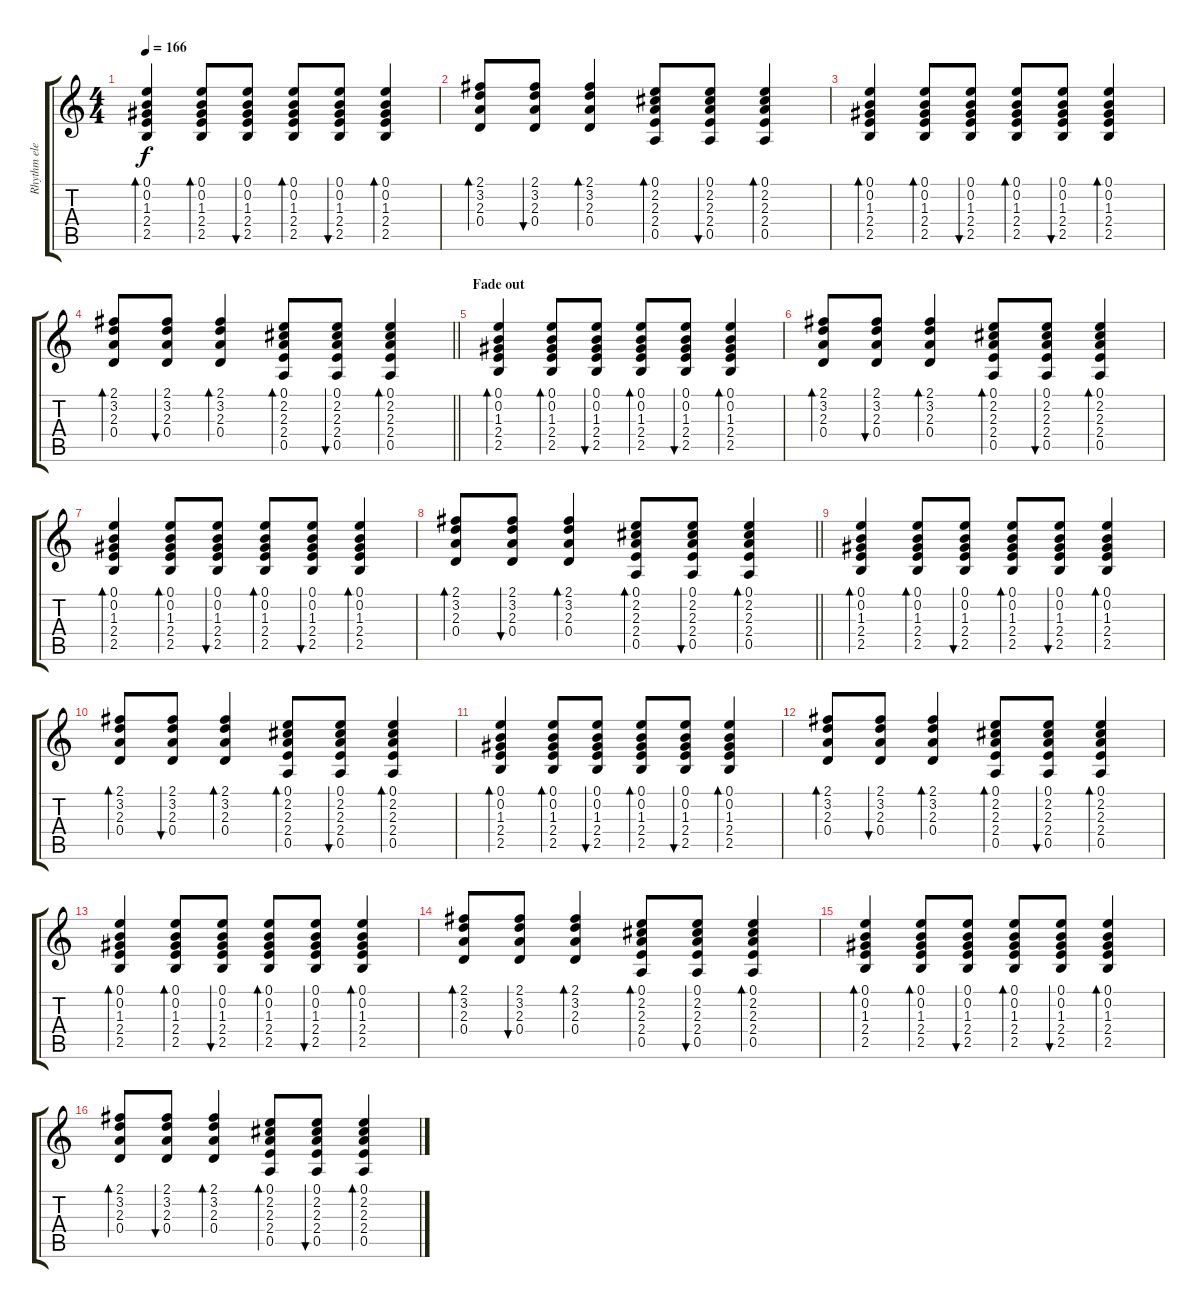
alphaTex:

\track ("Rhythm electric" "Rhythm ele") {instrument overdrivenguitar}
\staff {score tabs}
\tuning (E4 B3 G3 D3 A2 E2) {hide}
\ts (4 4)
\tempo 166
\clef g2
\ks c
(0.1 0.2 1.3 2.4 2.5).4{bd 120 dy f} (0.1 0.2 1.3 2.4 2.5).8{bd 60} (0.1 0.2 1.3 2.4 2.5).8{bu 60} (0.1 0.2 1.3 2.4 2.5).8{bd 60} (0.1 0.2 1.3 2.4 2.5).8{bu 60} (0.1 0.2 1.3 2.4 2.5).4{bd 120} |
(2.1 3.2 2.3 0.4).8{bd 120} (2.1 3.2 2.3 0.4).8{bu 60} (2.1 3.2 2.3 0.4).4{bd 60} (0.1 2.2 2.3 2.4 0.5).8{bd 120} (0.1 2.2 2.3 2.4 0.5).8{bu 60} (0.1 2.2 2.3 2.4 0.5).4{bd 60} |
(0.1 0.2 1.3 2.4 2.5).4{bd 120} (0.1 0.2 1.3 2.4 2.5).8{bd 60} (0.1 0.2 1.3 2.4 2.5).8{bu 60} (0.1 0.2 1.3 2.4 2.5).8{bd 60} (0.1 0.2 1.3 2.4 2.5).8{bu 60} (0.1 0.2 1.3 2.4 2.5).4{bd 120} |
\barLineRight lightlight
(2.1 3.2 2.3 0.4).8{bd 120} (2.1 3.2 2.3 0.4).8{bu 60} (2.1 3.2 2.3 0.4).4{bd 60} (0.1 2.2 2.3 2.4 0.5).8{bd 120} (0.1 2.2 2.3 2.4 0.5).8{bu 60} (0.1 2.2 2.3 2.4 0.5).4{bd 60} |
\section ("" "Fade out")
(0.1 0.2 1.3 2.4 2.5).4{bd 120} (0.1 0.2 1.3 2.4 2.5).8{bd 60} (0.1 0.2 1.3 2.4 2.5).8{bu 60} (0.1 0.2 1.3 2.4 2.5).8{bd 60} (0.1 0.2 1.3 2.4 2.5).8{bu 60} (0.1 0.2 1.3 2.4 2.5).4{bd 120} |
(2.1 3.2 2.3 0.4).8{bd 120} (2.1 3.2 2.3 0.4).8{bu 60} (2.1 3.2 2.3 0.4).4{bd 60} (0.1 2.2 2.3 2.4 0.5).8{bd 120} (0.1 2.2 2.3 2.4 0.5).8{bu 60} (0.1 2.2 2.3 2.4 0.5).4{bd 60} |
(0.1 0.2 1.3 2.4 2.5).4{bd 120} (0.1 0.2 1.3 2.4 2.5).8{bd 60} (0.1 0.2 1.3 2.4 2.5).8{bu 60} (0.1 0.2 1.3 2.4 2.5).8{bd 60} (0.1 0.2 1.3 2.4 2.5).8{bu 60} (0.1 0.2 1.3 2.4 2.5).4{bd 120} |
\barLineRight lightlight
(2.1 3.2 2.3 0.4).8{bd 120} (2.1 3.2 2.3 0.4).8{bu 60} (2.1 3.2 2.3 0.4).4{bd 60} (0.1 2.2 2.3 2.4 0.5).8{bd 120} (0.1 2.2 2.3 2.4 0.5).8{bu 60} (0.1 2.2 2.3 2.4 0.5).4{bd 60} |
(0.1 0.2 1.3 2.4 2.5).4{bd 120} (0.1 0.2 1.3 2.4 2.5).8{bd 60} (0.1 0.2 1.3 2.4 2.5).8{bu 60} (0.1 0.2 1.3 2.4 2.5).8{bd 60} (0.1 0.2 1.3 2.4 2.5).8{bu 60} (0.1 0.2 1.3 2.4 2.5).4{bd 120} |
(2.1 3.2 2.3 0.4).8{bd 120} (2.1 3.2 2.3 0.4).8{bu 60} (2.1 3.2 2.3 0.4).4{bd 60} (0.1 2.2 2.3 2.4 0.5).8{bd 120} (0.1 2.2 2.3 2.4 0.5).8{bu 60} (0.1 2.2 2.3 2.4 0.5).4{bd 60} |
(0.1 0.2 1.3 2.4 2.5).4{bd 120} (0.1 0.2 1.3 2.4 2.5).8{bd 60} (0.1 0.2 1.3 2.4 2.5).8{bu 60} (0.1 0.2 1.3 2.4 2.5).8{bd 60} (0.1 0.2 1.3 2.4 2.5).8{bu 60} (0.1 0.2 1.3 2.4 2.5).4{bd 120} |
(2.1 3.2 2.3 0.4).8{bd 120} (2.1 3.2 2.3 0.4).8{bu 60} (2.1 3.2 2.3 0.4).4{bd 60} (0.1 2.2 2.3 2.4 0.5).8{bd 120} (0.1 2.2 2.3 2.4 0.5).8{bu 60} (0.1 2.2 2.3 2.4 0.5).4{bd 60} |
(0.1 0.2 1.3 2.4 2.5).4{bd 120} (0.1 0.2 1.3 2.4 2.5).8{bd 60} (0.1 0.2 1.3 2.4 2.5).8{bu 60} (0.1 0.2 1.3 2.4 2.5).8{bd 60} (0.1 0.2 1.3 2.4 2.5).8{bu 60} (0.1 0.2 1.3 2.4 2.5).4{bd 120} |
(2.1 3.2 2.3 0.4).8{bd 120} (2.1 3.2 2.3 0.4).8{bu 60} (2.1 3.2 2.3 0.4).4{bd 60} (0.1 2.2 2.3 2.4 0.5).8{bd 120} (0.1 2.2 2.3 2.4 0.5).8{bu 60} (0.1 2.2 2.3 2.4 0.5).4{bd 60} |
(0.1 0.2 1.3 2.4 2.5).4{bd 120} (0.1 0.2 1.3 2.4 2.5).8{bd 60} (0.1 0.2 1.3 2.4 2.5).8{bu 60} (0.1 0.2 1.3 2.4 2.5).8{bd 60} (0.1 0.2 1.3 2.4 2.5).8{bu 60} (0.1 0.2 1.3 2.4 2.5).4{bd 120} |
(2.1 3.2 2.3 0.4).8{bd 120} (2.1 3.2 2.3 0.4).8{bu 60} (2.1 3.2 2.3 0.4).4{bd 60} (0.1 2.2 2.3 2.4 0.5).8{bd 120} (0.1 2.2 2.3 2.4 0.5).8{bu 60} (0.1 2.2 2.3 2.4 0.5).4{bd 60}
